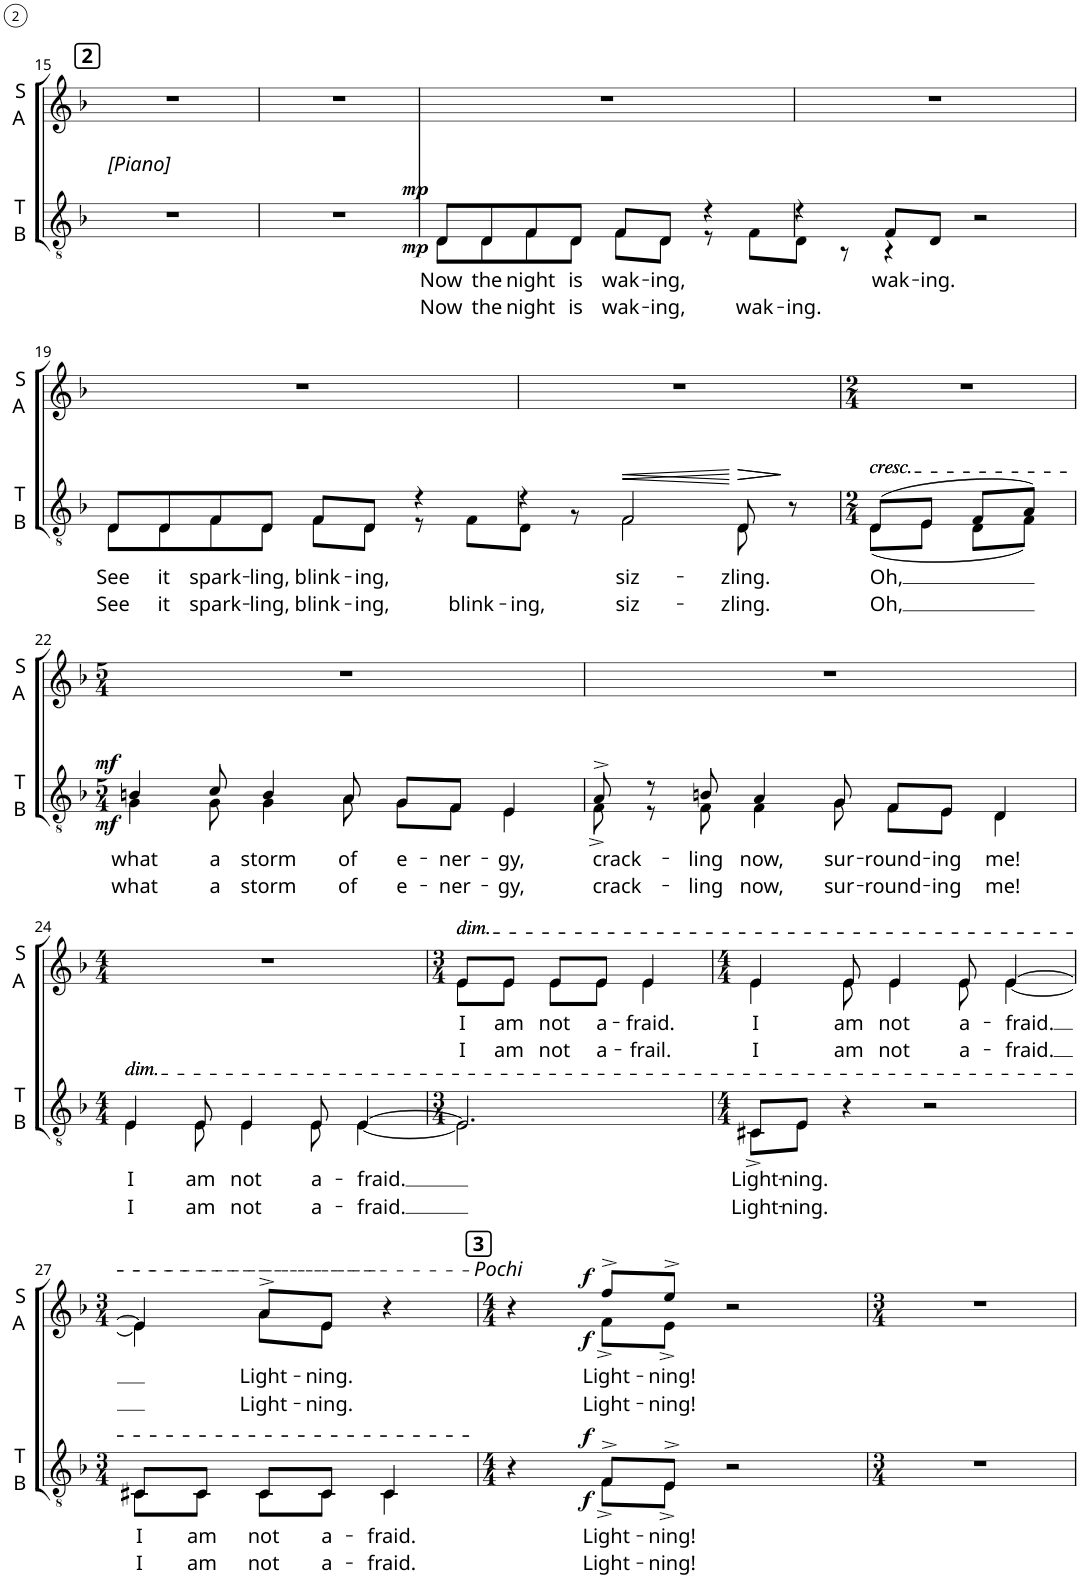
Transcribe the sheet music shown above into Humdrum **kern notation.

**kern	**text	**text	**dynam	**kern	**text	**text	**dynam
*part2	*part2	*part2	*part2	*part1	*part1	*part1	*part1
*staff2	*staff2	*staff2	*staff2	*staff1	*staff1	*staff1	*staff1
*I"T B	*	*	*	*I"S A	*	*	*
*I'T B	*	*	*	*I'S A	*	*	*
!!LO:PB:g=z
*clefGv2	*	*	*	*clefG2	*	*	*
*k[b-]	*	*	*	*k[b-]	*	*	*
*M4/4	*	*	*	*M4/4	*	*	*
!!LO:REH:place=s1:a:B:cj:t=2
=15	=15	=15	=15	=15	=15	=15	=15
*^	*	*	*	*^	*	*	*
!	!	!	!	!	!LO:TX:b:i:t=[Piano]	!	!	!	!
1r	1ryy	.	.	.	1r	1ryy	.	.	.
=16	=16	=16	=16	=16	=16	=16	=16	=16	=16
1r	1ryy	.	.	.	1r	1ryy	.	.	.
=17	=17	=17	=17	=17	=17	=17	=17	=17	=17
!	!	!LO:LY:b	!	!	!	!	!	!	!
!	!	!	!LO:LY:b	!LO:DY:a	!	!	!	!	!
!	!	!	!	!LO:DY:n=1:b	!	!	!	!	!
8D/L	8D\L	.	-Now	mp mp	1r	1ryy	.	.	.
!	!	!LO:LY:b	!	!	!	!	!	!	!
!	!	!	!LO:LY:b	!	!	!	!	!	!
8D/	8D\	.	the	.	.	.	.	.	.
!	!	!LO:LY:b	!	!	!	!	!	!	!
!	!	!	!LO:LY:b	!	!	!	!	!	!
8F/	8F\	.	night	.	.	.	.	.	.
!	!	!LO:LY:b	!	!	!	!	!	!	!
!	!	!	!LO:LY:b	!	!	!	!	!	!
8D/J	8D\J	.	is	.	.	.	.	.	.
!	!	!LO:LY:b	!	!	!	!	!	!	!
!	!	!	!LO:LY:b	!	!	!	!	!	!
8F/L	8F\L	.	wak-	.	.	.	.	.	.
!	!	!LO:LY:b	!	!	!	!	!	!	!
!	!	!	!LO:LY:b	!	!	!	!	!	!
8D/J	8D\J	.	-ing,	.	.	.	.	.	.
4r	8r	.	.	.	.	.	.	.	.
!	!	!	!LO:LY:b	!	!	!	!	!	!
.	8F\L	.	wak-	.	.	.	.	.	.
=18	=18	=18	=18	=18	=18	=18	=18	=18	=18
!	!	!	!LO:LY:b	!	!	!	!	!	!
4r	8D\J	.	-ing.	.	1r	1ryy	.	.	.
.	8r	.	.	.	.	.	.	.	.
!	!	!LO:LY:b	!	!	!	!	!	!	!
8F/L	4r	wak-	.	.	.	.	.	.	.
!	!	!LO:LY:b	!	!	!	!	!	!	!
8D/J	.	-ing.	.	.	.	.	.	.	.
2r	2ryy	.	.	.	.	.	.	.	.
!!LO:LB:g=z	!!
=19	=19	=19	=19	=19	=19	=19	=19	=19	=19
!	!	!LO:LY:b	!	!	!	!	!	!	!
!	!	!	!LO:LY:b	!	!	!	!	!	!
8D/L	8D\L	.	See	.	1r	1ryy	.	.	.
!	!	!LO:LY:b	!	!	!	!	!	!	!
!	!	!	!LO:LY:b	!	!	!	!	!	!
8D/	8D\	.	it	.	.	.	.	.	.
!	!	!LO:LY:b	!	!	!	!	!	!	!
!	!	!	!LO:LY:b	!	!	!	!	!	!
8F/	8F\	.	spark-	.	.	.	.	.	.
!	!	!LO:LY:b	!	!	!	!	!	!	!
!	!	!	!LO:LY:b	!	!	!	!	!	!
8D/J	8D\J	.	-ling,	.	.	.	.	.	.
!	!	!LO:LY:b	!	!	!	!	!	!	!
!	!	!	!LO:LY:b	!	!	!	!	!	!
8F/L	8F\L	.	blink-	.	.	.	.	.	.
!	!	!LO:LY:b	!	!	!	!	!	!	!
!	!	!	!LO:LY:b	!	!	!	!	!	!
8D/J	8D\J	.	-ing,	.	.	.	.	.	.
4r	8r	.	.	.	.	.	.	.	.
!	!	!	!LO:LY:b	!	!	!	!	!	!
.	8F\L	.	blink-	.	.	.	.	.	.
=20	=20	=20	=20	=20	=20	=20	=20	=20	=20
!	!	!	!LO:LY:b	!	!	!	!	!	!
4r	8D\J	.	-ing,	.	1r	1ryy	.	.	.
.	8r	.	.	]	.	.	.	.	.
!	!	!LO:LY:b	!	!LO:HP:b	!	!	!	!	!
!	!	!	!LO:LY:b	!LO:HP:n=1:b	!	!	!	!	!
2F/	2F\	.	siz-	< <	.	.	.	.	.
!	!	!LO:LY:b	!	!LO:HP:n=1:b	!	!	!	!	!
!	!	!	!LO:LY:b	!LO:HP:n=1:b	!	!	!	!	!
8D/	8D\	.	-zling.	[ > >	.	.	.	.	.
8r	8ryy	.	.	[	.	.	.	.	.
*v	*v	*	*	*	*	*	*	*	*
*	*	*	*	*v	*v	*	*	*
.	.	.	]	.	.	.	.
=21	=21	=21	=21	=21	=21	=21	=21
*M2/4	*	*	*	*M2/4	*	*	*
!LO:TX:a:i:t=cresc.	!	!	!	!	!	!	!
!LO:TX:a:i:t=cresc.	!	!	!	!	!	!	!
!	!LO:LY:b	!	!	!	!	!	!
*^	*	*	*	*	*	*	*
!	!	!	!LO:LY:b	!	!	!	!	!
*	*	*	*	*	*^	*	*	*
(8D/L	(8D\L	.	Oh,	.	2r	2ryy	.	.	.
8E/J	8E\J	.	.	.	.	.	.	.	.
8F/L	8D\L	.	.	.	.	.	.	.	.
8A/J)	8F\J)	.	.	.	.	.	.	.	.
!!LO:LB:g=z	!!
=22	=22	=22	=22	=22	=22	=22	=22	=22	=22
*M5/4	*	*	*	*	*M5/4	*	*	*	*
!	!	!LO:LY:b	!	!	!	!	!	!	!
!	!	!	!LO:LY:b	!LO:DY:a	!	!	!	!	!
!	!	!	!	!LO:DY:n=1:b	!	!	!	!	!
4Bn/	4G\	.	what	mf mf	4%5r	1ryy	.	.	.
!	!	!LO:LY:b	!	!	!	!	!	!	!
!	!	!	!LO:LY:b	!	!	!	!	!	!
8c/	8G\	.	a	.	.	.	.	.	.
!	!	!LO:LY:b	!	!	!	!	!	!	!
!	!	!	!LO:LY:b	!	!	!	!	!	!
4B/	4G\	.	storm	.	.	.	.	.	.
!	!	!LO:LY:b	!	!	!	!	!	!	!
!	!	!	!LO:LY:b	!	!	!	!	!	!
8A/	8A\	.	of	.	.	.	.	.	.
!	!	!LO:LY:b	!	!	!	!	!	!	!
!	!	!	!LO:LY:b	!	!	!	!	!	!
8G/L	8G\L	.	e-	.	.	.	.	.	.
!	!	!LO:LY:b	!	!	!	!	!	!	!
!	!	!	!LO:LY:b	!	!	!	!	!	!
8F/J	8F\J	.	-ner-	.	.	.	.	.	.
!	!	!LO:LY:b	!	!	!	!	!	!	!
!	!	!	!LO:LY:b	!	!	!	!	!	!
4E/	4E\	.	-gy,	.	.	4ryy	.	.	.
=23	=23	=23	=23	=23	=23	=23	=23	=23	=23
!	!	!LO:LY:b	!	!	!	!	!	!	!
!	!	!	!LO:LY:b	!	!	!	!	!	!
8A^/	8F^\	.	crack-	.	4%5r	1ryy	.	.	.
8r	8r	.	.	.	.	.	.	.	.
!	!	!LO:LY:b	!	!	!	!	!	!	!
!	!	!	!LO:LY:b	!	!	!	!	!	!
8Bn/	8F\	.	-ling	.	.	.	.	.	.
!	!	!LO:LY:b	!	!	!	!	!	!	!
!	!	!	!LO:LY:b	!	!	!	!	!	!
4A/	4F\	.	now,	.	.	.	.	.	.
!	!	!LO:LY:b	!	!	!	!	!	!	!
!	!	!	!LO:LY:b	!	!	!	!	!	!
8G/	8G\	.	sur-	.	.	.	.	.	.
!	!	!LO:LY:b	!	!	!	!	!	!	!
!	!	!	!LO:LY:b	!	!	!	!	!	!
8F/L	8F\L	.	-round-	.	.	.	.	.	.
!	!	!LO:LY:b	!	!	!	!	!	!	!
!	!	!	!LO:LY:b	!	!	!	!	!	!
8E/J	8E\J	.	-ing	.	.	.	.	.	.
!	!	!LO:LY:b	!	!	!	!	!	!	!
!	!	!	!LO:LY:b	!	!	!	!	!	!
4D/	4D\	.	me!	.	.	4ryy	.	.	.
!!LO:LB:g=z	!!
=24	=24	=24	=24	=24	=24	=24	=24	=24	=24
*M4/4	*	*	*	*	*M4/4	*	*	*	*
!LO:TX:a:i:t=dim.	!	!	!	!	!	!	!	!	!
!LO:TX:a:i:t=dim.	!	!	!	!	!	!	!	!	!
!	!	!LO:LY:b	!	!	!	!	!	!	!
!	!	!	!LO:LY:b	!	!	!	!	!	!
4E/	4E\	.	I	.	1r	1ryy	.	.	.
!	!	!LO:LY:b	!	!	!	!	!	!	!
!	!	!	!LO:LY:b	!	!	!	!	!	!
8E/	8E\	.	am	.	.	.	.	.	.
!	!	!LO:LY:b	!	!	!	!	!	!	!
!	!	!	!LO:LY:b	!	!	!	!	!	!
4E/	4E\	.	not	.	.	.	.	.	.
!	!	!LO:LY:b	!	!	!	!	!	!	!
!	!	!	!LO:LY:b	!	!	!	!	!	!
8E/	8E\	.	a-	.	.	.	.	.	.
!	!	!LO:LY:b	!	!	!	!	!	!	!
!	!	!	!LO:LY:b	!	!	!	!	!	!
[4E/	[4E\	.	-fraid.	.	.	.	.	.	.
=25	=25	=25	=25	=25	=25	=25	=25	=25	=25
*M3/4	*	*	*	*	*M3/4	*	*	*	*
!	!	!	!	!	!LO:TX:a:i:t=dim.	!	!	!	!
!	!	!	!	!	!LO:TX:a:i:t=dim.	!	!	!	!
!	!	!	!	!	!	!	!LO:LY:b	!	!
!	!	!	!	!	!	!	!	!LO:LY:b	!
2.E/]	2.E\]	.	.	.	8e/L	8e\L	.	I	.
!	!	!	!	!	!	!	!LO:LY:b	!	!
!	!	!	!	!	!	!	!	!LO:LY:b	!
.	.	.	.	.	8e/J	8e\J	.	am	.
!	!	!	!	!	!	!	!LO:LY:b	!	!
!	!	!	!	!	!	!	!	!LO:LY:b	!
.	.	.	.	.	8e/L	8e\L	.	not	.
!	!	!	!	!	!	!	!LO:LY:b	!	!
!	!	!	!	!	!	!	!	!LO:LY:b	!
.	.	.	.	.	8e/J	8e\J	.	a-	.
!	!	!	!	!	!	!	!LO:LY:b	!	!
!	!	!	!	!	!	!	!	!LO:LY:b	!
.	.	.	.	.	4e/	4e\	.	-frail.	.
=26	=26	=26	=26	=26	=26	=26	=26	=26	=26
*M4/4	*	*	*	*	*M4/4	*	*	*	*
!	!	!LO:LY:b	!	!	!	!	!	!	!
!	!	!	!LO:LY:b	!	!	!	!LO:LY:b	!	!
!	!	!	!	!	!	!	!	!LO:LY:b	!
8C#X/L	8C#^\L	.	Light-	.	4e/	4e\	.	I	.
!	!	!LO:LY:b	!	!	!	!	!	!	!
!	!	!	!LO:LY:b	!	!	!	!	!	!
8E/J	8E\J	.	-ning.	.	.	.	.	.	.
!	!	!	!	!	!	!	!LO:LY:b	!	!
!	!	!	!	!	!	!	!	!LO:LY:b	!
4r	4ryy	.	.	.	8e/	8e\	.	am	.
!	!	!	!	!	!	!	!LO:LY:b	!	!
!	!	!	!	!	!	!	!	!LO:LY:b	!
.	.	.	.	.	4e/	4e\	.	not	.
2r	2ryy	.	.	.	.	.	.	.	.
!	!	!	!	!	!	!	!LO:LY:b	!	!
!	!	!	!	!	!	!	!	!LO:LY:b	!
.	.	.	.	.	8e/	8e\	.	a-	.
!	!	!	!	!	!	!	!LO:LY:b	!	!
!	!	!	!	!	!	!	!	!LO:LY:b	!
.	.	.	.	.	[4e/	[4e\	.	-fraid.	.
!!LO:LB:g=z	!!
=27	=27	=27	=27	=27	=27	=27	=27	=27	=27
*M3/4	*	*	*	*	*M3/4	*	*	*	*
!	!	!LO:LY:b	!	!	!	!	!	!	!
!	!	!	!LO:LY:b	!	!	!	!	!	!
8C#X/L	8C#\L	.	I	.	4e/]	4e\]	.	.	.
!	!	!LO:LY:b	!	!	!	!	!	!	!
!	!	!	!LO:LY:b	!	!	!	!	!	!
8C#/J	8C#\J	.	am	.	.	.	.	.	.
!	!	!LO:LY:b	!	!	!	!	!	!	!
!	!	!	!LO:LY:b	!	!	!	!LO:LY:b	!	!
!	!	!	!	!	!	!	!	!LO:LY:b	!
8C#/L	8C#\L	.	not	.	8a^/L	8a\L	.	Light-	.
!	!	!LO:LY:b	!	!	!	!	!	!	!
!	!	!	!LO:LY:b	!	!	!	!LO:LY:b	!	!
!	!	!	!	!	!	!	!	!LO:LY:b	!
8C#/J	8C#\J	.	a-	.	8e/J	8e\J	.	-ning.	.
!	!	!LO:LY:b	!	!	!	!	!	!	!
!	!	!	!LO:LY:b	!	!	!	!	!	!
4C#/	4C#\	.	-fraid.	.	4r	4ryy	.	.	.
!!LO:REH:place=s1:a:B:cj:t=3	!!
=28	=28	=28	=28	=28	=28	=28	=28	=28	=28
*M4/4	*	*	*	*	*M4/4	*	*	*	*
!	!	!	!	!	!LO:TX:a:i:t=Pochi	!	!	!	!
4r	4ryy	.	.	.	4r	4ryy	.	.	.
!	!	!LO:LY:b	!	!	!	!	!	!	!
!	!	!	!LO:LY:b	!	!	!	!LO:LY:b	!	!
!	!	!	!	!LO:DY:a	!	!	!	!LO:LY:b	!
!	!	!	!	!LO:DY:n=1:b	!	!	!	!	!LO:DY:a
!	!	!	!	!	!	!	!	!	!LO:DY:n=1:b
8F^/L	8F^\L	.	Light-	f f	8ff^/L	8f^\L	.	Light-	f f
!	!	!LO:LY:b	!	!	!	!	!	!	!
!	!	!	!LO:LY:b	!	!	!	!LO:LY:b	!	!
!	!	!	!	!	!	!	!	!LO:LY:b	!
8E^/J	8E^\J	.	-ning!	.	8ee^/J	8e^\J	.	-ning!	.
2r	2ryy	.	.	.	2r	2ryy	.	.	.
=29	=29	=29	=29	=29	=29	=29	=29	=29	=29
*M3/4	*	*	*	*	*M3/4	*	*	*	*
2.r	2.ryy	.	.	.	2.r	2.ryy	.	.	.
*v	*v	*	*	*	*	*	*	*	*
*	*	*	*	*v	*v	*	*	*
=	=	=	=	=	=	=	=
*-	*-	*-	*-	*-	*-	*-	*-
